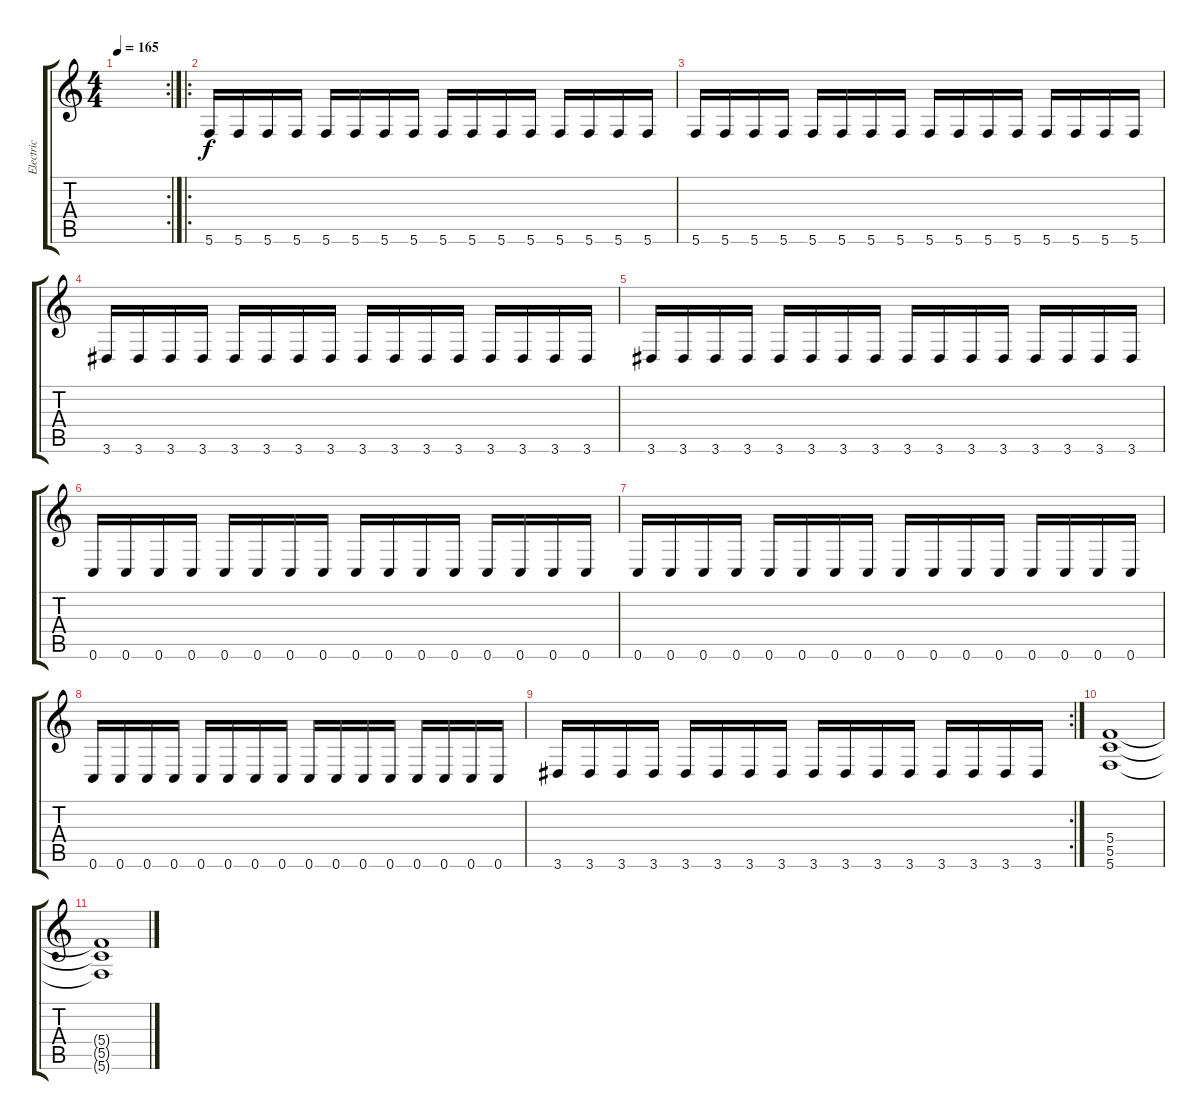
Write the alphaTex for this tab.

\track ("Electric" "Electric") {instrument distortionguitar}
\staff {score tabs}
\tuning (D4 A3 F3 C3 G2 C2) {hide}
\rc 2
\ts (4 4)
\tempo 165
\clef g2
\ks c
|
\ro
5.6.16 5.6.16 5.6.16 5.6.16 5.6.16 5.6.16 5.6.16 5.6.16 5.6.16 5.6.16 5.6.16 5.6.16 5.6.16 5.6.16 5.6.16 5.6.16 |
5.6.16 5.6.16 5.6.16 5.6.16 5.6.16 5.6.16 5.6.16 5.6.16 5.6.16 5.6.16 5.6.16 5.6.16 5.6.16 5.6.16 5.6.16 5.6.16 |
3.6.16 3.6.16 3.6.16 3.6.16 3.6.16 3.6.16 3.6.16 3.6.16 3.6.16 3.6.16 3.6.16 3.6.16 3.6.16 3.6.16 3.6.16 3.6.16 |
3.6.16 3.6.16 3.6.16 3.6.16 3.6.16 3.6.16 3.6.16 3.6.16 3.6.16 3.6.16 3.6.16 3.6.16 3.6.16 3.6.16 3.6.16 3.6.16 |
0.6.16 0.6.16 0.6.16 0.6.16 0.6.16 0.6.16 0.6.16 0.6.16 0.6.16 0.6.16 0.6.16 0.6.16 0.6.16 0.6.16 0.6.16 0.6.16 |
0.6.16 0.6.16 0.6.16 0.6.16 0.6.16 0.6.16 0.6.16 0.6.16 0.6.16 0.6.16 0.6.16 0.6.16 0.6.16 0.6.16 0.6.16 0.6.16 |
0.6.16 0.6.16 0.6.16 0.6.16 0.6.16 0.6.16 0.6.16 0.6.16 0.6.16 0.6.16 0.6.16 0.6.16 0.6.16 0.6.16 0.6.16 0.6.16 |
\rc 2
3.6.16 3.6.16 3.6.16 3.6.16 3.6.16 3.6.16 3.6.16 3.6.16 3.6.16 3.6.16 3.6.16 3.6.16 3.6.16 3.6.16 3.6.16 3.6.16 |
(5.4 5.5 5.6).1 |
(5.4{t} 5.5{t} 5.6{t}).1
